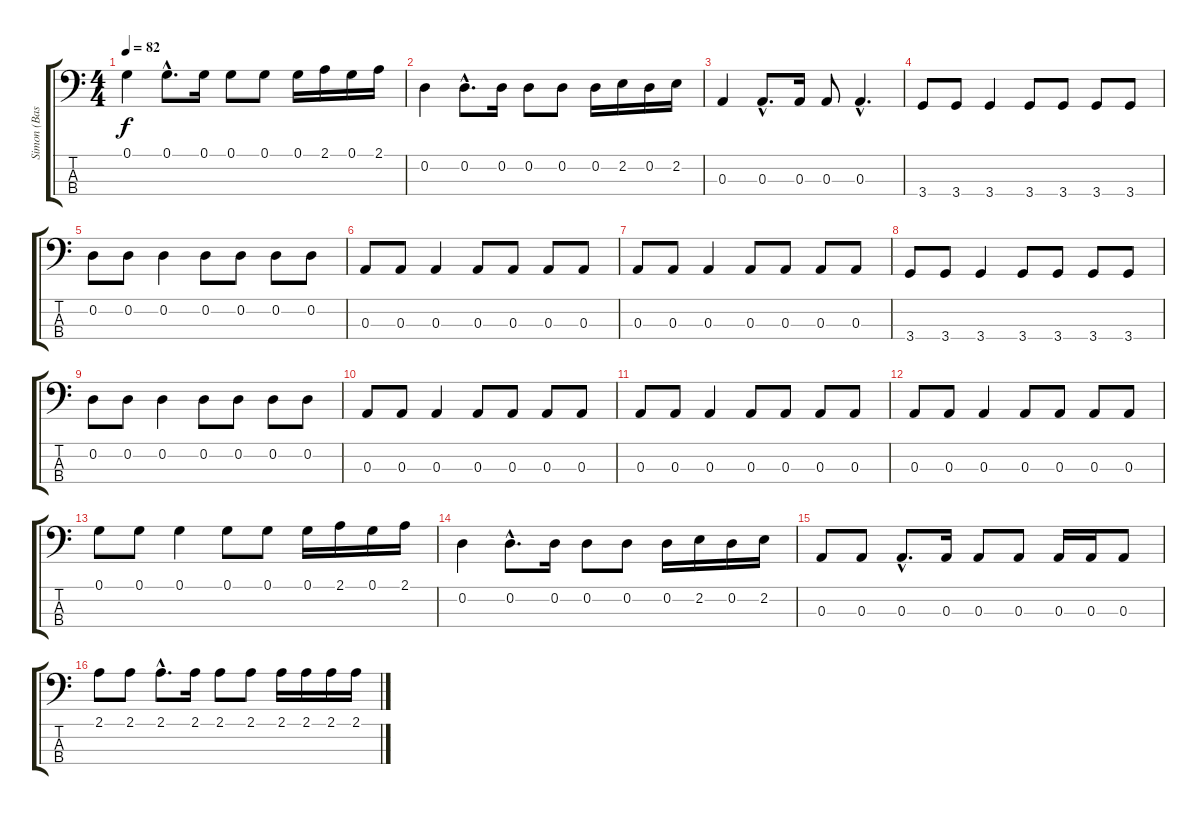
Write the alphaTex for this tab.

\track ("Simon (Bass)" "Simon (Bas") {instrument slapbass2}
\staff {score tabs}
\tuning (G2 D2 A1 E1) {hide}
\ts (4 4)
\tempo 82
\clef f4
\ks c
0.1.4{dy f} 0.1{hac}.8{d} 0.1.16 0.1.8 0.1.8 0.1.16 2.1.16 0.1.16 2.1.16 |
0.2.4 0.2{hac}.8{d} 0.2.16 0.2.8 0.2.8 0.2.16 2.2.16 0.2.16 2.2.16 |
0.3.4 0.3{hac}.8{d} 0.3.16 0.3.8 0.3{hac}.4{d} |
3.4.8 3.4.8 3.4.4 3.4.8 3.4.8 3.4.8 3.4.8 |
0.2.8 0.2.8 0.2.4 0.2.8 0.2.8 0.2.8 0.2.8 |
0.3.8 0.3.8 0.3.4 0.3.8 0.3.8 0.3.8 0.3.8 |
0.3.8 0.3.8 0.3.4 0.3.8 0.3.8 0.3.8 0.3.8 |
3.4.8 3.4.8 3.4.4 3.4.8 3.4.8 3.4.8 3.4.8 |
0.2.8 0.2.8 0.2.4 0.2.8 0.2.8 0.2.8 0.2.8 |
0.3.8 0.3.8 0.3.4 0.3.8 0.3.8 0.3.8 0.3.8 |
0.3.8 0.3.8 0.3.4 0.3.8 0.3.8 0.3.8 0.3.8 |
0.3.8 0.3.8 0.3.4 0.3.8 0.3.8 0.3.8 0.3.8 |
0.1.8 0.1.8 0.1.4 0.1.8 0.1.8 0.1.16 2.1.16 0.1.16 2.1.16 |
0.2.4 0.2{hac}.8{d} 0.2.16 0.2.8 0.2.8 0.2.16 2.2.16 0.2.16 2.2.16 |
0.3.8 0.3.8 0.3{hac}.8{d} 0.3.16 0.3.8 0.3.8 0.3.16 0.3.16 0.3.8 |
2.1.8 2.1.8 2.1{hac}.8{d} 2.1.16 2.1.8 2.1.8 2.1.16 2.1.16 2.1.16 2.1.16
